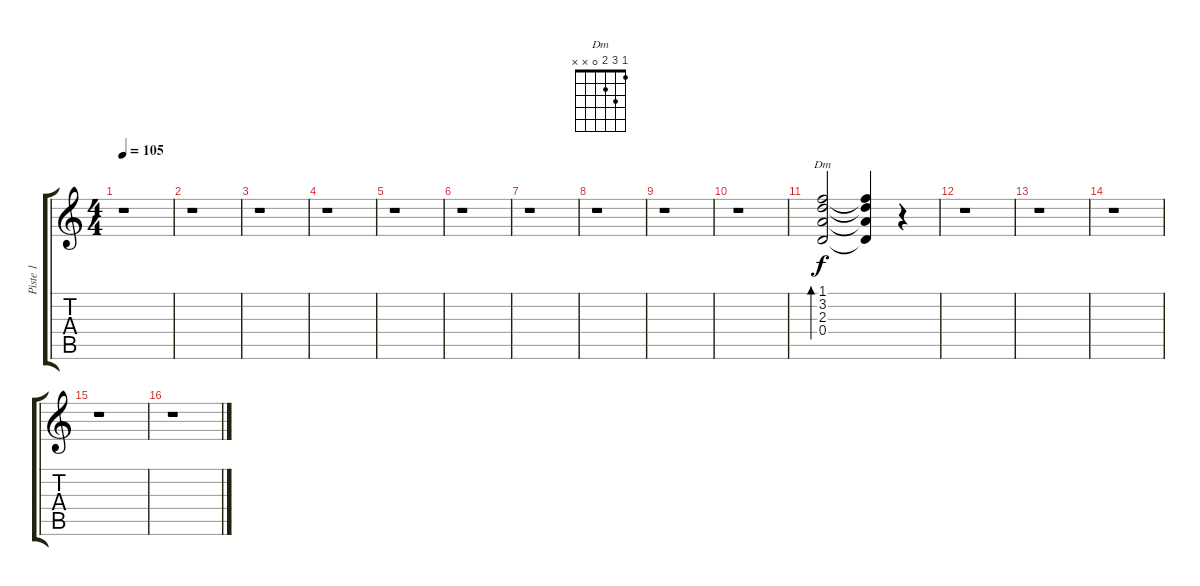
\track ("Piste 1" "Piste 1") {instrument acousticguitarsteel}
\staff {score tabs}
\tuning (E4 B3 G3 D3 A2 E2) {hide}
\chord ("Dm" 1 3 2 0 x x)
\ts (4 4)
\tempo 105
\clef g2
\ks c
r.1{dy f} |
r.1 |
r.1 |
r.1 |
r.1 |
r.1 |
r.1 |
r.1 |
r.1 |
r.1 |
(1.1 3.2 2.3 0.4).2{bd 120 ch "Dm"} (1.1{t} 3.2{t} 2.3{t} 0.4{t}).4 r.4 |
r.1 |
r.1 |
r.1 |
r.1 |
r.1
